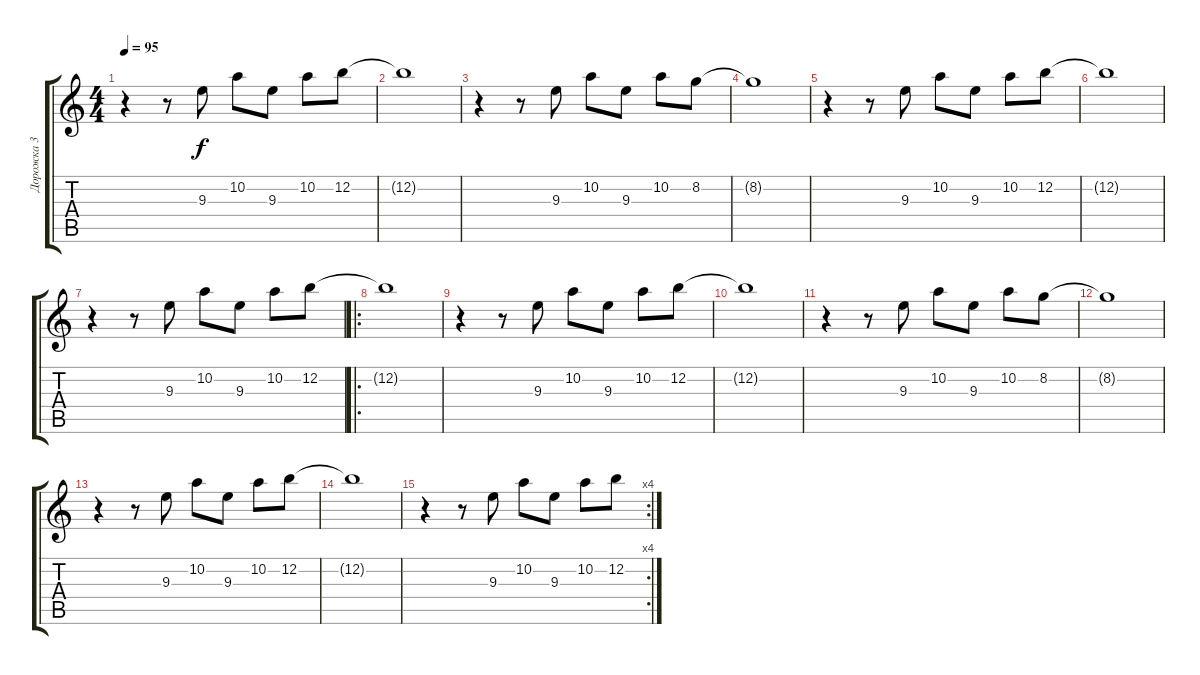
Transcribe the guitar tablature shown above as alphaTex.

\track ("Дорожка 3" "Дорожка 3") {instrument acousticguitarsteel}
\staff {score tabs}
\tuning (E4 B3 G3 D3 A2 E2) {hide}
\ts (4 4)
\tempo 95
\clef g2
\ks c
r.4{dy f} r.8 9.3.8 10.2.8 9.3.8 10.2.8 12.2.8 |
12.2{t}.1 |
r.4 r.8 9.3.8 10.2.8 9.3.8 10.2.8 8.2.8 |
8.2{t}.1 |
r.4 r.8 9.3.8 10.2.8 9.3.8 10.2.8 12.2.8 |
12.2{t}.1 |
r.4 r.8 9.3.8 10.2.8 9.3.8 10.2.8 12.2.8 |
\ro
12.2{t}.1 |
r.4 r.8 9.3.8 10.2.8 9.3.8 10.2.8 12.2.8 |
12.2{t}.1 |
r.4 r.8 9.3.8 10.2.8 9.3.8 10.2.8 8.2.8 |
8.2{t}.1 |
r.4 r.8 9.3.8 10.2.8 9.3.8 10.2.8 12.2.8 |
12.2{t}.1 |
\rc 4
r.4 r.8 9.3.8 10.2.8 9.3.8 10.2.8 12.2.8
